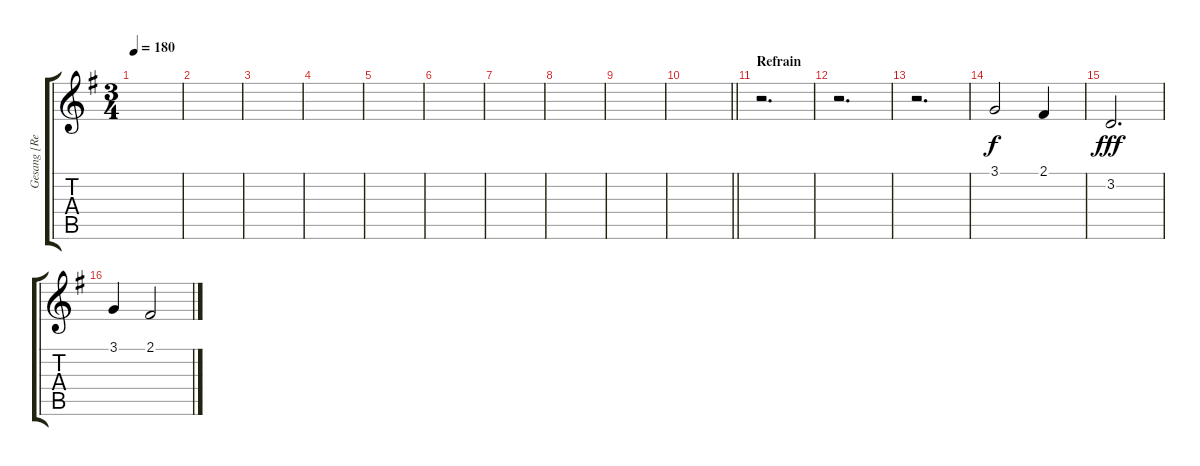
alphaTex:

\track ("Gesang [Refrain/Chor]" "Gesang [Re") {instrument choiraahs}
\staff {score tabs}
\tuning (E4 B3 G3 D3 A2 E2) {hide}
\ts (3 4)
\tempo 180
\clef g2
\ks eminor
|
|
|
|
|
|
|
|
|
\barLineRight lightlight
|
\section ("" "Refrain")
r.2{d} |
r.2{d} |
r.2{d} |
3.1.2{dy f} 2.1.4 |
3.2.2{d dy fff} |
3.1.4 2.1.2
